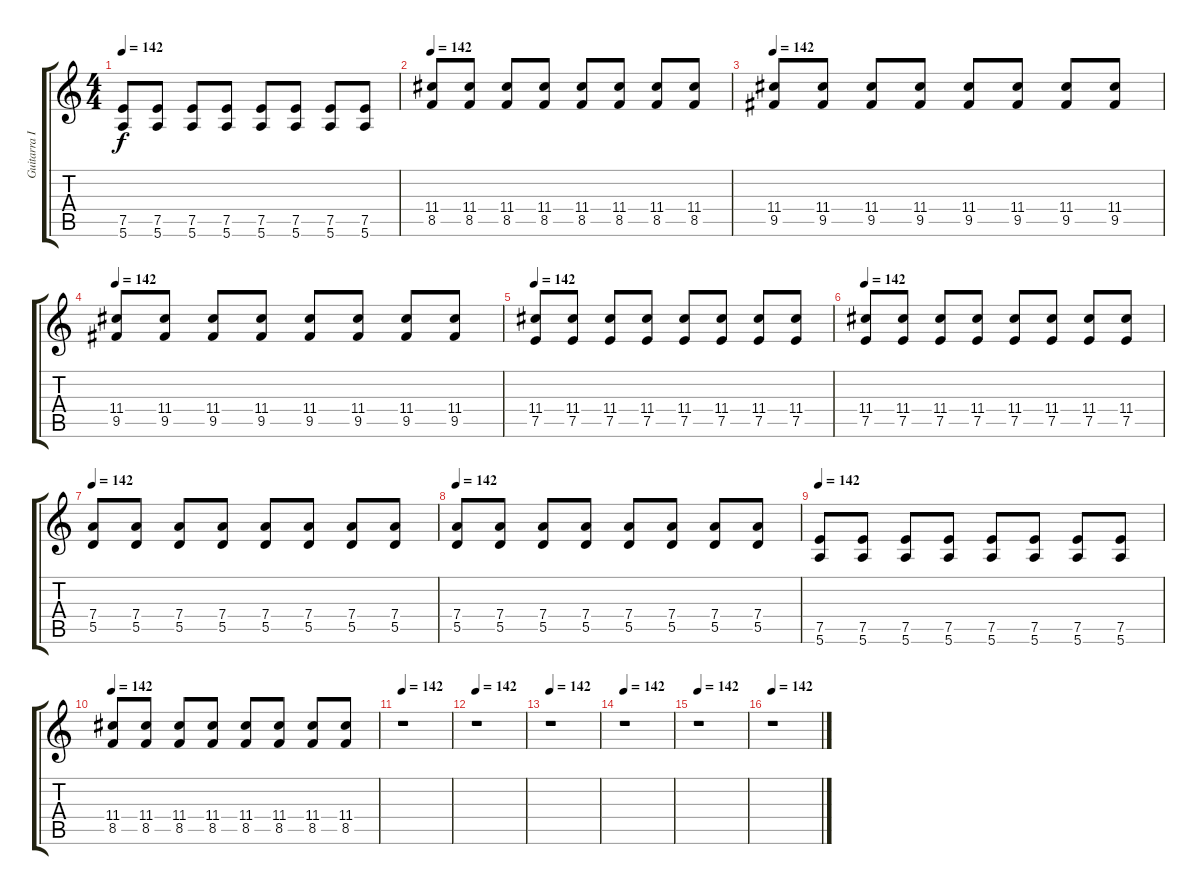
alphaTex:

\track ("Guitarra III" "Guitarra I") {instrument electricguitarmuted}
\staff {score tabs}
\tuning (E4 B3 G3 D3 A2 E2) {hide}
\ts (4 4)
\tempo 142
\clef g2
\ks c
(7.5 5.6).8{dy f} (7.5 5.6).8 (7.5 5.6).8 (7.5 5.6).8 (7.5 5.6).8 (7.5 5.6).8 (7.5 5.6).8 (7.5 5.6).8 |
\tempo 142
(11.4 8.5).8 (11.4 8.5).8 (11.4 8.5).8 (11.4 8.5).8 (11.4 8.5).8 (11.4 8.5).8 (11.4 8.5).8 (11.4 8.5).8 |
\tempo 142
(11.4 9.5).8 (11.4 9.5).8 (11.4 9.5).8 (11.4 9.5).8 (11.4 9.5).8 (11.4 9.5).8 (11.4 9.5).8 (11.4 9.5).8 |
\tempo 142
(11.4 9.5).8 (11.4 9.5).8 (11.4 9.5).8 (11.4 9.5).8 (11.4 9.5).8 (11.4 9.5).8 (11.4 9.5).8 (11.4 9.5).8 |
\tempo 142
(11.4 7.5).8 (11.4 7.5).8 (11.4 7.5).8 (11.4 7.5).8 (11.4 7.5).8 (11.4 7.5).8 (11.4 7.5).8 (11.4 7.5).8 |
\tempo 142
(11.4 7.5).8 (11.4 7.5).8 (11.4 7.5).8 (11.4 7.5).8 (11.4 7.5).8 (11.4 7.5).8 (11.4 7.5).8 (11.4 7.5).8 |
\tempo 142
(7.4 5.5).8 (7.4 5.5).8 (7.4 5.5).8 (7.4 5.5).8 (7.4 5.5).8 (7.4 5.5).8 (7.4 5.5).8 (7.4 5.5).8 |
\tempo 142
(7.4 5.5).8 (7.4 5.5).8 (7.4 5.5).8 (7.4 5.5).8 (7.4 5.5).8 (7.4 5.5).8 (7.4 5.5).8 (7.4 5.5).8 |
\tempo 142
(7.5 5.6).8 (7.5 5.6).8 (7.5 5.6).8 (7.5 5.6).8 (7.5 5.6).8 (7.5 5.6).8 (7.5 5.6).8 (7.5 5.6).8 |
\tempo 142
(11.4 8.5).8 (11.4 8.5).8 (11.4 8.5).8 (11.4 8.5).8 (11.4 8.5).8 (11.4 8.5).8 (11.4 8.5).8 (11.4 8.5).8 |
\tempo 142
r.1 |
\tempo 142
r.1 |
\tempo 142
r.1 |
\tempo 142
r.1 |
\tempo 142
r.1 |
\tempo 142
r.1
